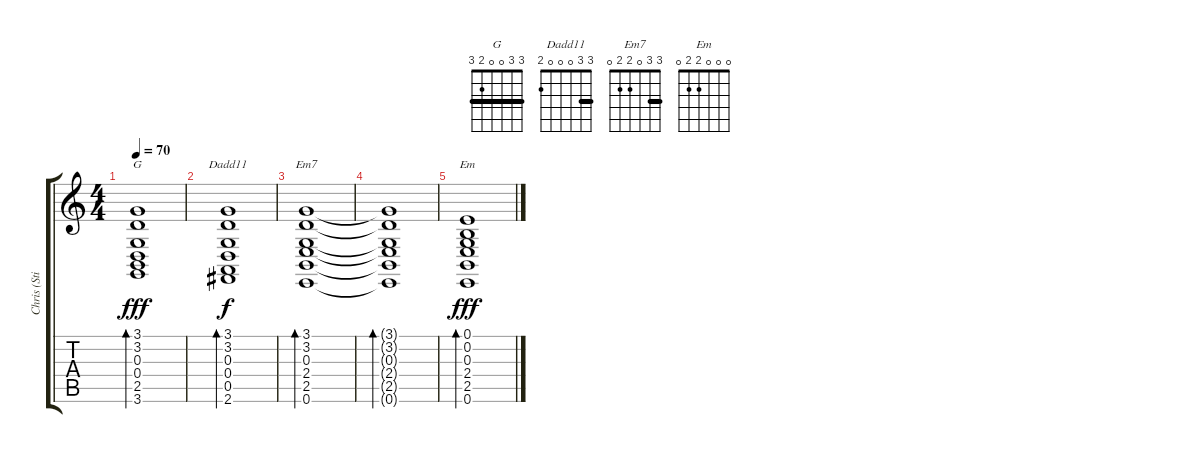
\track ("Chris (Stirngs)" "Chris (Sti") {instrument stringensemble2}
\staff {score tabs}
\tuning (E4 B3 G3 D3 A2 E2) {hide}
\chord ("G" 3 3 0 0 2 3) {barre 3}
\chord ("Dadd11" 3 3 0 0 0 2) {barre 3}
\chord ("Em7" 3 3 0 2 2 0) {barre 3}
\chord ("Em" 0 0 0 2 2 0)
\ts (4 4)
\tempo 70
\clef g2
\ks c
(3.1 3.2 0.3 0.4 2.5 3.6).1{bd 60 ch "G" dy fff} |
(3.1 3.2 0.3 0.4 0.5 2.6).1{bd 60 ch "Dadd11" dy f} |
(3.1 3.2 0.3 2.4 2.5 0.6).1{bd 60 ch "Em7"} |
(3.1{t} 3.2{t} 0.3{t} 2.4{t} 2.5{t} 0.6{t}).1{bd 60} |
(0.1 0.2 0.3 2.4 2.5 0.6).1{bd 60 ch "Em" dy fff}
